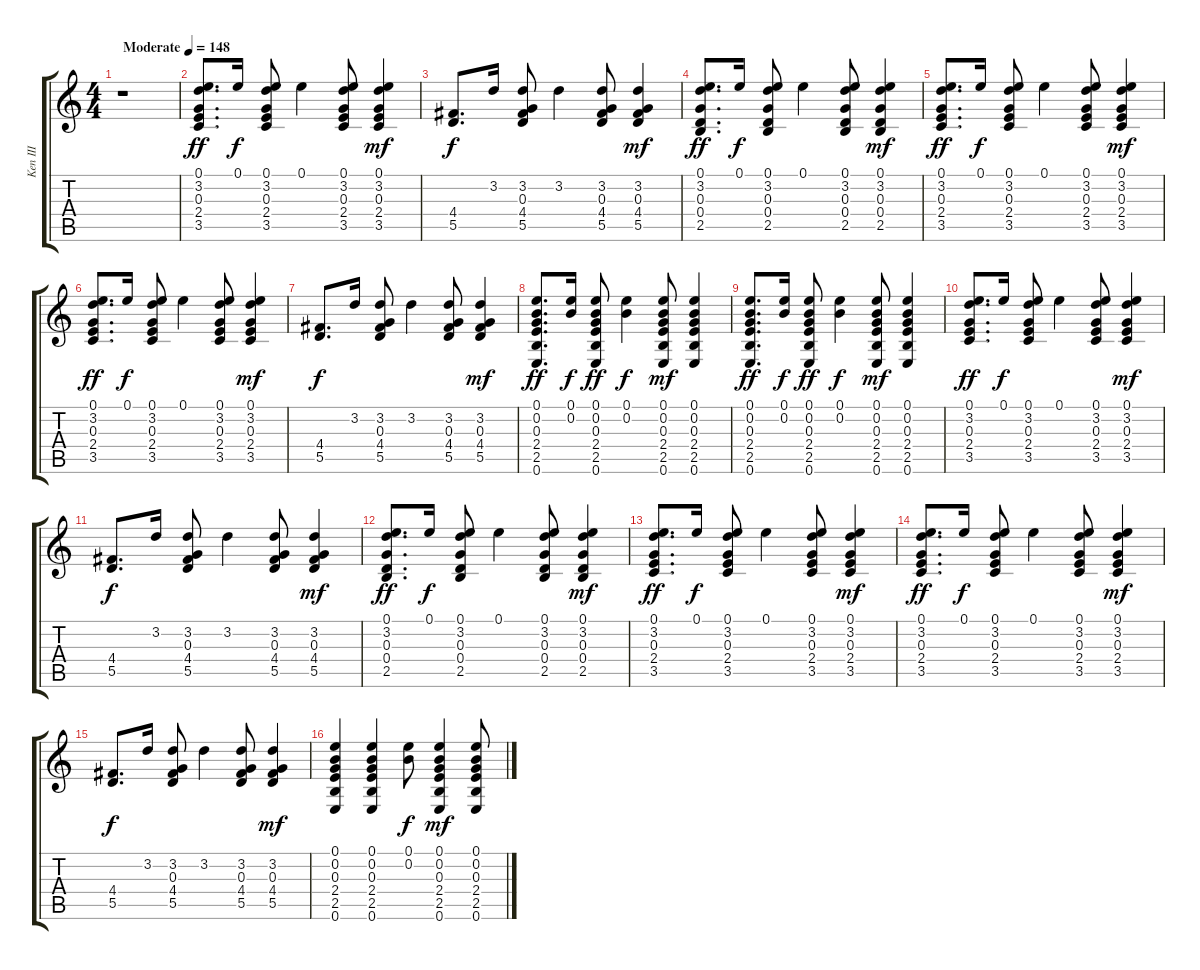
\track ("Ken III" "Ken III") {instrument acousticguitarsteel}
\staff {score tabs}
\tuning (E4 B3 G3 D3 A2 E2) {hide}
\ts (4 4)
\tempo (148 "Moderate")
\clef g2
\ks c
r.1{dy ff instrument acousticguitarsteel} |
(0.1 3.2 0.3 2.4 3.5).8{d volume 12 balance 15} 0.1.16{dy f} (0.1 3.2 0.3 2.4 3.5).8 0.1.4 (0.1 3.2 0.3 2.4 3.5).8 (0.1 3.2 0.3 2.4 3.5).4{dy mf} |
(4.4 5.5).8{d dy f} 3.2.16 (3.2 0.3 4.4 5.5).8 3.2.4 (3.2 0.3 4.4 5.5).8 (3.2 0.3 4.4 5.5).4{dy mf} |
(0.1 3.2 0.3 0.4 2.5).8{d dy ff} 0.1.16{dy f} (0.1 3.2 0.3 0.4 2.5).8 0.1.4 (0.1 3.2 0.3 0.4 2.5).8 (0.1 3.2 0.3 0.4 2.5).4{dy mf} |
(0.1 3.2 0.3 2.4 3.5).8{d dy ff} 0.1.16{dy f} (0.1 3.2 0.3 2.4 3.5).8 0.1.4 (0.1 3.2 0.3 2.4 3.5).8 (0.1 3.2 0.3 2.4 3.5).4{dy mf} |
(0.1 3.2 0.3 2.4 3.5).8{d dy ff} 0.1.16{dy f} (0.1 3.2 0.3 2.4 3.5).8 0.1.4 (0.1 3.2 0.3 2.4 3.5).8 (0.1 3.2 0.3 2.4 3.5).4{dy mf} |
(4.4 5.5).8{d dy f} 3.2.16 (3.2 0.3 4.4 5.5).8 3.2.4 (3.2 0.3 4.4 5.5).8 (3.2 0.3 4.4 5.5).4{dy mf} |
(0.1 0.2 0.3 2.4 2.5 0.6).8{d dy ff} (0.1 0.2).16{dy f} (0.1 0.2 0.3 2.4 2.5 0.6).8{dy ff} (0.1 0.2).4{dy f} (0.1 0.2 0.3 2.4 2.5 0.6).8{dy mf} (0.1 0.2 0.3 2.4 2.5 0.6).4 |
(0.1 0.2 0.3 2.4 2.5 0.6).8{d dy ff} (0.1 0.2).16{dy f} (0.1 0.2 0.3 2.4 2.5 0.6).8{dy ff} (0.1 0.2).4{dy f} (0.1 0.2 0.3 2.4 2.5 0.6).8{dy mf} (0.1 0.2 0.3 2.4 2.5 0.6).4 |
(0.1 3.2 0.3 2.4 3.5).8{d dy ff} 0.1.16{dy f} (0.1 3.2 0.3 2.4 3.5).8 0.1.4 (0.1 3.2 0.3 2.4 3.5).8 (0.1 3.2 0.3 2.4 3.5).4{dy mf} |
(4.4 5.5).8{d dy f} 3.2.16 (3.2 0.3 4.4 5.5).8 3.2.4 (3.2 0.3 4.4 5.5).8 (3.2 0.3 4.4 5.5).4{dy mf} |
(0.1 3.2 0.3 0.4 2.5).8{d dy ff} 0.1.16{dy f} (0.1 3.2 0.3 0.4 2.5).8 0.1.4 (0.1 3.2 0.3 0.4 2.5).8 (0.1 3.2 0.3 0.4 2.5).4{dy mf} |
(0.1 3.2 0.3 2.4 3.5).8{d dy ff} 0.1.16{dy f} (0.1 3.2 0.3 2.4 3.5).8 0.1.4 (0.1 3.2 0.3 2.4 3.5).8 (0.1 3.2 0.3 2.4 3.5).4{dy mf} |
(0.1 3.2 0.3 2.4 3.5).8{d dy ff} 0.1.16{dy f} (0.1 3.2 0.3 2.4 3.5).8 0.1.4 (0.1 3.2 0.3 2.4 3.5).8 (0.1 3.2 0.3 2.4 3.5).4{dy mf} |
(4.4 5.5).8{d dy f} 3.2.16 (3.2 0.3 4.4 5.5).8 3.2.4 (3.2 0.3 4.4 5.5).8 (3.2 0.3 4.4 5.5).4{dy mf} |
(0.1 0.2 0.3 2.4 2.5 0.6).4 (0.1 0.2 0.3 2.4 2.5 0.6).4 (0.1 0.2).8{dy f} (0.1 0.2 0.3 2.4 2.5 0.6).4{dy mf} (0.1 0.2 0.3 2.4 2.5 0.6).8
